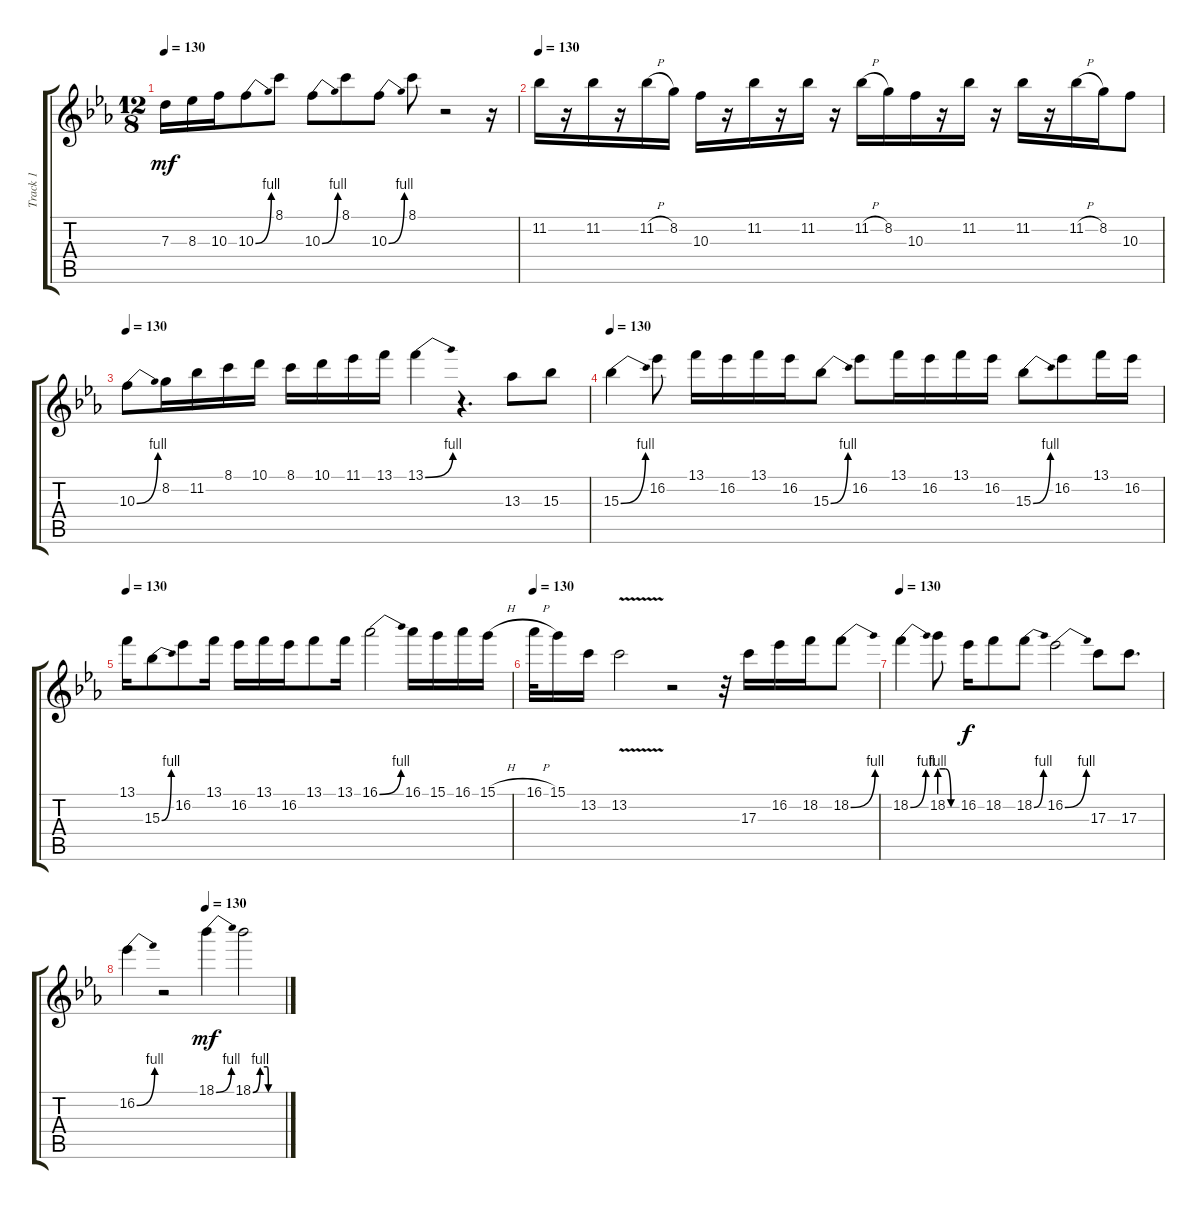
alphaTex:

\track ("Track 1" "Track 1") {instrument overdrivenguitar}
\staff {score tabs}
\tuning (E4 B3 G3 D3 A2 E2) {hide}
\ts (12 8)
\tempo 130
\clef g2
\ks cminor
7.3.16{dy mf} 8.3.16 10.3.16 10.3{be (bend 0 0 60 4)}.8 8.1.8 10.3{be (bend 0 0 60 4)}.8 8.1.8 10.3{be (bend 0 0 60 4)}.8 8.1.8 r.2 r.16 |
\tempo 130
11.2.16 r.16 11.2.16 r.16 11.2{h}.16 8.2.16 10.3.16 r.16 11.2.16 r.16 11.2.16 r.16 11.2{h}.16 8.2.16 10.3.16 r.16 11.2.16 r.16 11.2.16 r.16 11.2{h}.16 8.2.16 10.3.8 |
\tempo 130
10.3{be (bend 0 0 60 4)}.8 8.2.16 11.2.16 8.1.16 10.1.16 8.1.16 10.1.16 11.1.16 13.1.16 13.1{be (bend 0 0 60 4)}.4 r.4{d} 13.3.8 15.3.8 |
\tempo 130
15.3{be (bend 0 0 60 4)}.4 16.2.8 13.1.16 16.2.16 13.1.16 16.2.16 15.3{be (bend 0 0 60 4)}.8 16.2.8 13.1.16 16.2.16 13.1.16 16.2.16 15.3{be (bend 0 0 60 4)}.8 16.2.8 13.1.16 16.2.16 |
\tempo 130
13.1.16 15.3{be (bend 0 0 60 4)}.8 16.2.8 13.1.16 16.2.16 13.1.16 16.2.16 13.1.8 13.1.16 16.1{be (bend 0 0 60 4)}.2 16.1.16 15.1.16 16.1.16 15.1{h}.16 |
\tempo 130
16.1{h}.32 15.1.16 13.2.16 13.2{v}.2 r.2 r.32 17.3.16 16.2.16 18.2.16 18.2{be (bend 0 0 60 4)}.8 |
\tempo 130
18.2{be (bend 0 0 60 4)}.4 18.2{be (custom 0 4 20 4 40 0 60 0)}.8 16.2.16{dy f} 18.2.8 18.2{be (bend 0 0 60 4)}.8 16.2{be (bend 0 0 60 4)}.2 17.3.8 17.3.8{d} |
\tempo (130 0.5)
16.2{be (bend 0 0 60 4)}.4 r.2 18.1{be (bend 0 0 60 4)}.4{dy mf} 18.1{be (custom 0 0 15 4 30 4 32 0 60 0)}.2
